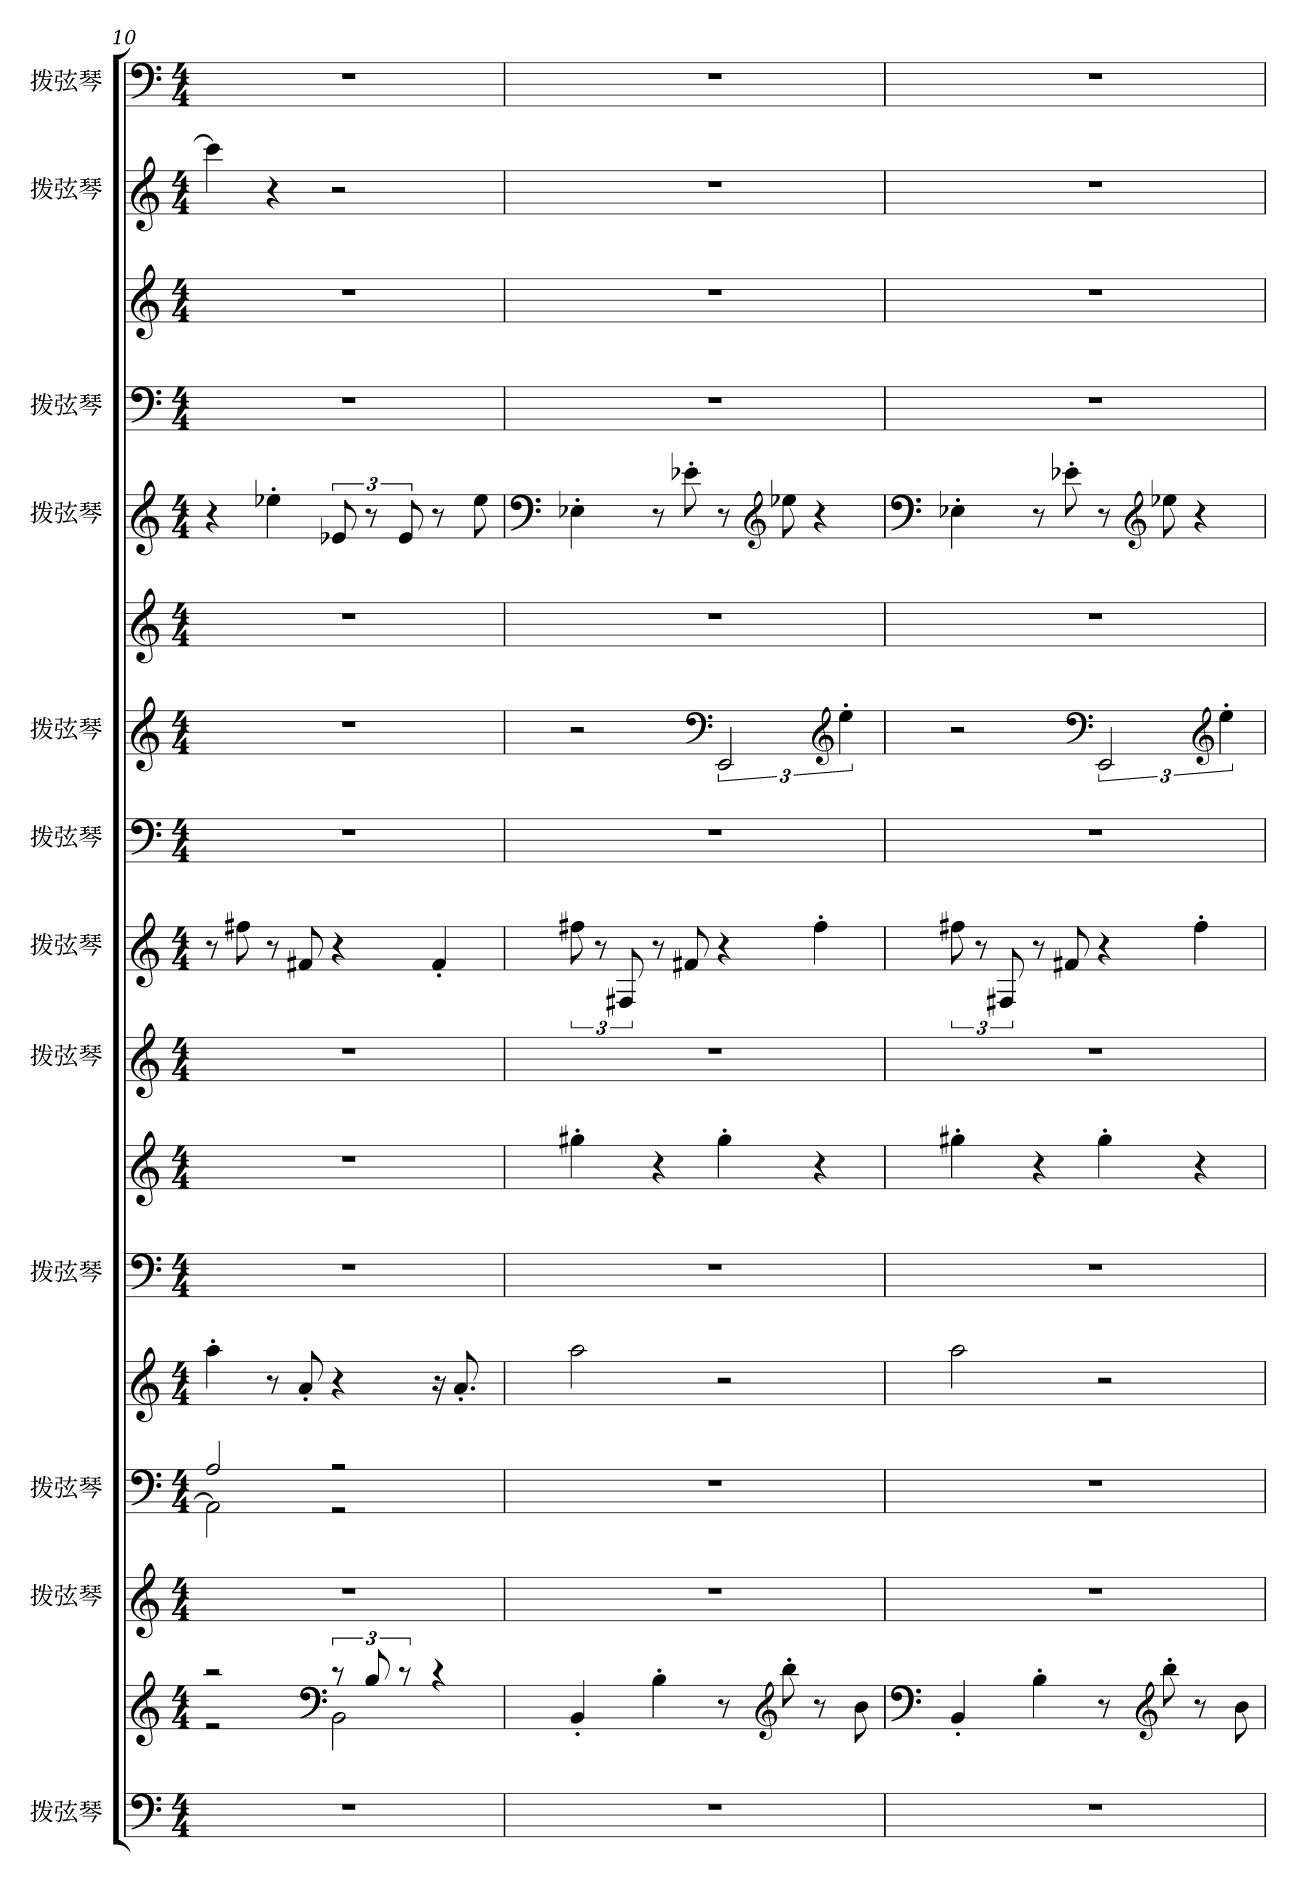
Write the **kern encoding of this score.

**kern	**kern	**kern	**kern	**kern	**kern	**kern	**kern	**kern	**kern	**kern	**kern	**kern	**kern	**kern	**kern	**kern
*part12	*part12	*part11	*part10	*part10	*part9	*part9	*part8	*part7	*part6	*part5	*part5	*part4	*part3	*part3	*part2	*part1
*staff17	*staff16	*staff15	*staff14	*staff13	*staff12	*staff11	*staff10	*staff9	*staff8	*staff7	*staff6	*staff5	*staff4	*staff3	*staff2	*staff1
*I"拨弦琴	*	*I"拨弦琴	*I"拨弦琴	*	*I"拨弦琴	*	*I"拨弦琴	*I"拨弦琴	*I"拨弦琴	*I"拨弦琴	*	*I"拨弦琴	*I"拨弦琴	*	*I"拨弦琴	*I"拨弦琴
!!LO:PB:g=z
*clefF4	*clefG2	*clefG2	*clefF4	*clefG2	*clefF4	*clefG2	*clefG2	*clefG2	*clefF4	*clefG2	*clefG2	*clefG2	*clefF4	*clefG2	*clefG2	*clefF4
*k[]	*k[]	*k[]	*k[]	*k[]	*k[]	*k[]	*k[]	*k[]	*k[]	*k[]	*k[]	*k[]	*k[]	*k[]	*k[]	*k[]
*M4/4	*M4/4	*M4/4	*M4/4	*M4/4	*M4/4	*M4/4	*M4/4	*M4/4	*M4/4	*M4/4	*M4/4	*M4/4	*M4/4	*M4/4	*M4/4	*M4/4
=10	=10	=10	=10	=10	=10	=10	=10	=10	=10	=10	=10	=10	=10	=10	=10	=10
*	*^	*	*^	*	*	*	*	*	*	*	*	*	*	*	*	*
1r	2r	2r	1r	2A/	2AA\]	4aa'\	1r	1r	1r	8r	1r	1r	1r	4r	1r	1r	4ccc#\]	1r
.	.	.	.	.	.	.	.	.	.	8ff#X\	.	.	.	.	.	.	.	.
.	.	.	.	.	.	8r	.	.	.	8r	.	.	.	4ee-X'\	.	.	4r	.
.	.	.	.	.	.	8a'/	.	.	.	8f#X/	.	.	.	.	.	.	.	.
*	*clefF4	*	*	*	*	*	*	*	*	*	*	*	*	*	*	*	*	*
.	12r	2BB\	.	2r	2r	4r	.	.	.	4r	.	.	.	12e-X/	.	.	2r	.
.	12B/	.	.	.	.	.	.	.	.	.	.	.	.	12r	.	.	.	.
.	12r	.	.	.	.	.	.	.	.	.	.	.	.	12e-/	.	.	.	.
.	4r	.	.	.	.	16r	.	.	.	4f#'/	.	.	.	8r	.	.	.	.
.	.	.	.	.	.	8.a'/	.	.	.	.	.	.	.	.	.	.	.	.
.	.	.	.	.	.	.	.	.	.	.	.	.	.	8ee-\	.	.	.	.
*	*v	*v	*	*v	*v	*	*	*	*	*	*	*	*	*	*	*	*	*
=11	=11	=11	=11	=11	=11	=11	=11	=11	=11	=11	=11	=11	=11	=11	=11	=11
*	*	*	*	*	*	*	*	*	*	*	*	*clefF4	*	*	*	*
1r	4BB'/	1r	1r	2aa\	1r	4gg#X'\	1r	12ff#X\	1r	2r	1r	4E-X'\	1r	1r	1r	1r
.	.	.	.	.	.	.	.	12r	.	.	.	.	.	.	.	.
.	.	.	.	.	.	.	.	12F#X/	.	.	.	.	.	.	.	.
.	4B'\	.	.	.	.	4r	.	8r	.	.	.	8r	.	.	.	.
.	.	.	.	.	.	.	.	8f#X/	.	.	.	8e-X'\	.	.	.	.
*	*	*	*	*	*	*	*	*	*	*clefF4	*	*	*	*	*	*
.	8r	.	.	2r	.	4gg#'\	.	4r	.	3EE/	.	8r	.	.	.	.
*	*clefG2	*	*	*	*	*	*	*	*	*	*	*clefG2	*	*	*	*
.	8bb'\	.	.	.	.	.	.	.	.	.	.	8ee-X\	.	.	.	.
.	8r	.	.	.	.	4r	.	4ff#'\	.	.	.	4r	.	.	.	.
*	*	*	*	*	*	*	*	*	*	*clefG2	*	*	*	*	*	*
.	.	.	.	.	.	.	.	.	.	6ee'\	.	.	.	.	.	.
.	8b\	.	.	.	.	.	.	.	.	.	.	.	.	.	.	.
!!LO:PB:g=z
=12	=12	=12	=12	=12	=12	=12	=12	=12	=12	=12	=12	=12	=12	=12	=12	=12
*	*clefF4	*	*	*	*	*	*	*	*	*	*	*clefF4	*	*	*	*
1r	4BB'/	1r	1r	2aa\	1r	4gg#X'\	1r	12ff#X\	1r	2r	1r	4E-X'\	1r	1r	1r	1r
.	.	.	.	.	.	.	.	12r	.	.	.	.	.	.	.	.
.	.	.	.	.	.	.	.	12F#X/	.	.	.	.	.	.	.	.
.	4B'\	.	.	.	.	4r	.	8r	.	.	.	8r	.	.	.	.
.	.	.	.	.	.	.	.	8f#X/	.	.	.	8e-X'\	.	.	.	.
*	*	*	*	*	*	*	*	*	*	*clefF4	*	*	*	*	*	*
.	8r	.	.	2r	.	4gg#'\	.	4r	.	3EE/	.	8r	.	.	.	.
*	*clefG2	*	*	*	*	*	*	*	*	*	*	*clefG2	*	*	*	*
.	8bb'\	.	.	.	.	.	.	.	.	.	.	8ee-X\	.	.	.	.
.	8r	.	.	.	.	4r	.	4ff#'\	.	.	.	4r	.	.	.	.
*	*	*	*	*	*	*	*	*	*	*clefG2	*	*	*	*	*	*
.	.	.	.	.	.	.	.	.	.	6ee'\	.	.	.	.	.	.
.	8b\	.	.	.	.	.	.	.	.	.	.	.	.	.	.	.
=	=	=	=	=	=	=	=	=	=	=	=	=	=	=	=	=
*-	*-	*-	*-	*-	*-	*-	*-	*-	*-	*-	*-	*-	*-	*-	*-	*-
